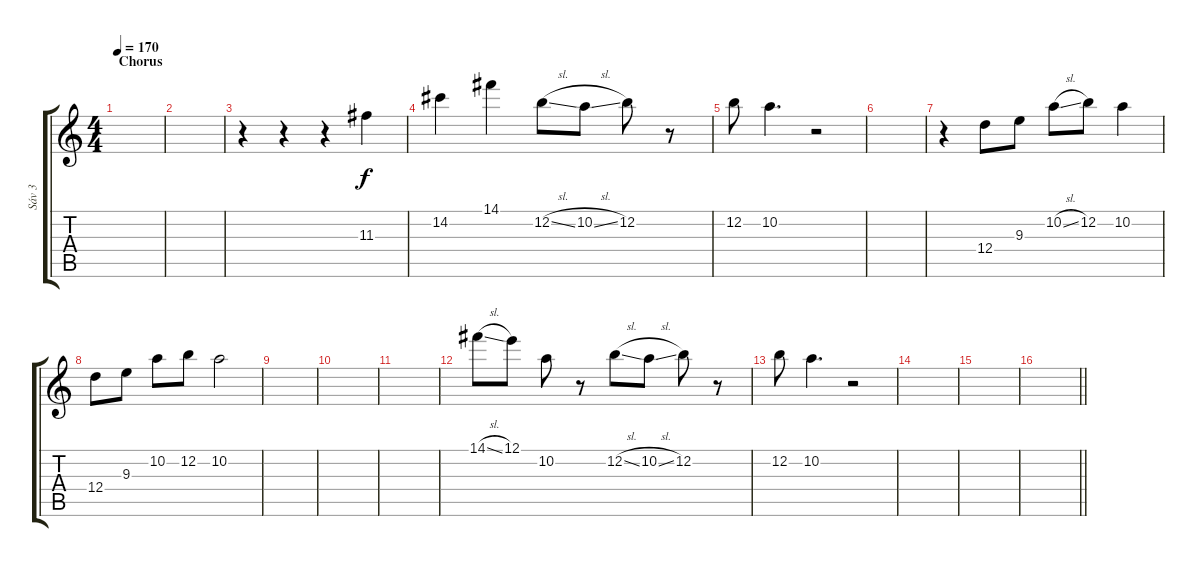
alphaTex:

\track ("Sáv 3" "Sáv 3") {instrument overdrivenguitar}
\staff {score tabs}
\tuning (E4 B3 G3 D3 A2 E2) {hide}
\ts (4 4)
\section ("" "Chorus")
\tempo 170
\clef g2
\ks c
|
|
r.4{volume 16} r.4 r.4 11.3.4 |
14.2.4 14.1.4 12.2{sl}.8 10.2{sl}.8 12.2.8 r.8 |
12.2.8 10.2.4{d} r.2 |
|
r.4 12.4.8 9.3.8 10.2{sl}.8 12.2.8 10.2.4 |
12.4.8 9.3.8 10.2.8 12.2.8 10.2.2 |
|
|
|
14.1{sl}.8 12.1.8 10.2.8 r.8 12.2{sl}.8 10.2{sl}.8 12.2.8 r.8 |
12.2.8 10.2.4{d} r.2 |
|
|
\barLineRight lightlight
